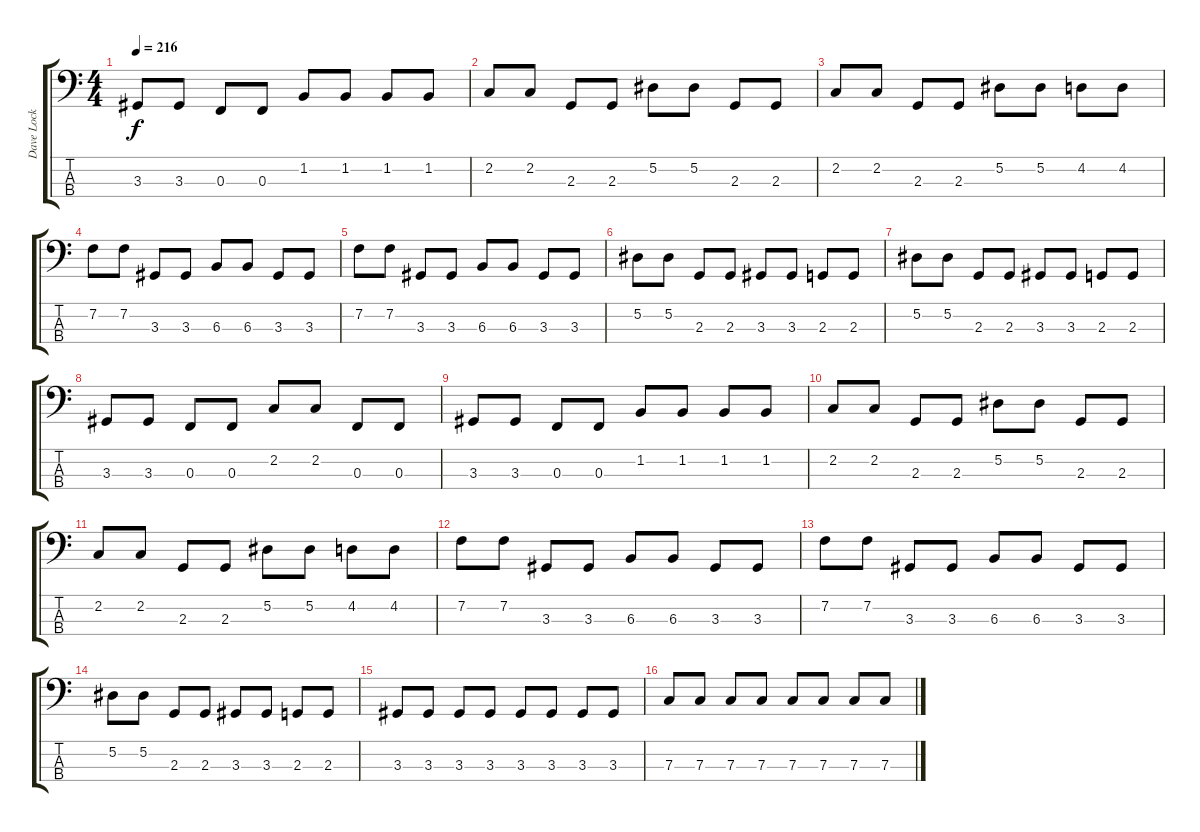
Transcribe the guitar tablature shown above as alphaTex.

\track ("Dave Lock (Bass)" "Dave Lock ") {instrument electricbassfinger}
\staff {score tabs}
\tuning (Eb2 Bb1 F1 C1) {hide}
\ts (4 4)
\tempo 216
\clef f4
\ks c
3.3.8{dy f} 3.3.8 0.3.8 0.3.8 1.2.8 1.2.8 1.2.8 1.2.8 |
2.2.8 2.2.8 2.3.8 2.3.8 5.2.8 5.2.8 2.3.8 2.3.8 |
2.2.8 2.2.8 2.3.8 2.3.8 5.2.8 5.2.8 4.2.8 4.2.8 |
7.2.8 7.2.8 3.3.8 3.3.8 6.3.8 6.3.8 3.3.8 3.3.8 |
7.2.8 7.2.8 3.3.8 3.3.8 6.3.8 6.3.8 3.3.8 3.3.8 |
5.2.8 5.2.8 2.3.8 2.3.8 3.3.8 3.3.8 2.3.8 2.3.8 |
5.2.8 5.2.8 2.3.8 2.3.8 3.3.8 3.3.8 2.3.8 2.3.8 |
3.3.8 3.3.8 0.3.8 0.3.8 2.2.8 2.2.8 0.3.8 0.3.8 |
3.3.8 3.3.8 0.3.8 0.3.8 1.2.8 1.2.8 1.2.8 1.2.8 |
2.2.8 2.2.8 2.3.8 2.3.8 5.2.8 5.2.8 2.3.8 2.3.8 |
2.2.8 2.2.8 2.3.8 2.3.8 5.2.8 5.2.8 4.2.8 4.2.8 |
7.2.8 7.2.8 3.3.8 3.3.8 6.3.8 6.3.8 3.3.8 3.3.8 |
7.2.8 7.2.8 3.3.8 3.3.8 6.3.8 6.3.8 3.3.8 3.3.8 |
5.2.8 5.2.8 2.3.8 2.3.8 3.3.8 3.3.8 2.3.8 2.3.8 |
3.3.8 3.3.8 3.3.8 3.3.8 3.3.8 3.3.8 3.3.8 3.3.8 |
7.3.8{volume 13} 7.3.8 7.3.8 7.3.8 7.3.8 7.3.8 7.3.8 7.3.8
